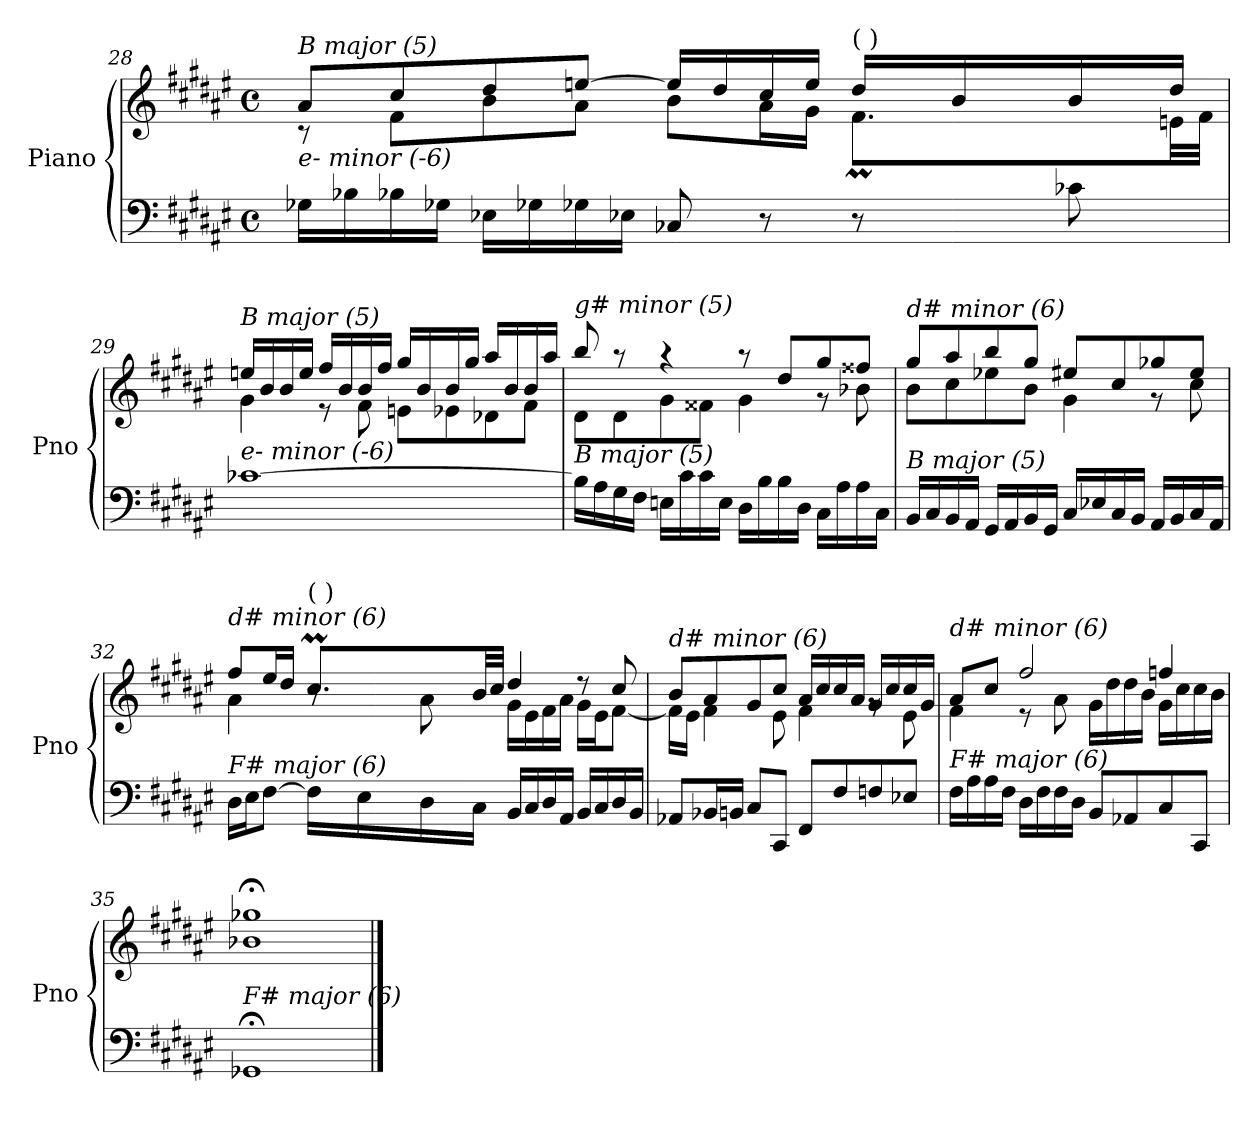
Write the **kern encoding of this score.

**kern	**kern
*part1	*part1
*staff2	*staff1
*I"Piano	*
*I'Pno	*
!!LO:PB:g=z
*clefF4	*clefG2
*k[f#c#g#d#a#e#]	*k[f#c#g#d#a#e#]
*M4/4	*M4/4
*met(c)	*met(c)
=28	=28
*^	*^
*	*	*	*^
!	!	!LO:TX:i:t=B major (5)	!	!
!LO:TX:i:t=e- minor (-6)	!	!	!	!
2.ryy	16G-Xi\LL	8a#/L	8r	2.ryy
.	16B-Xi\	.	.	.
.	16B-Xi\	8cc#/	8f#\L	.
.	16G-Xi\JJ	.	.	.
.	16E-Xi\LL	8dd#/	8b\	.
.	16G-Xi\	.	.	.
.	16G-Xi\	[8een/J	8a#\J	.
.	16E-Xi\JJ	.	.	.
.	8C-Xi/	16ee/LL]	8b\L	.
.	.	16dd#/	.	.
.	8r	16cc#/	16a#\L	.
.	.	16ee/JJ	16g#\JJ	.
*	*	*	*	*Xtuplet
!	!	!LO:TX:a:t=(   )	!	!
8.ryy	8r	16dd#/LL	8.f#M\L	128%3g#yy
.	.	.	.	128%3f#yy
.	.	.	.	128%3g#yy
.	.	16b/	.	.
.	.	.	.	128%3f#yy
.	.	.	.	128%3g#yy
.	.	.	.	128%3f#yy
.	8c-Xi\	16b/	.	.
.	.	.	.	128%3g#yy
.	.	.	.	128%3f#yy
16ryy	.	16dd#/JJ	32en\LL	16ryy
.	.	.	32f#\JJJ	.
*v	*v	*	*	*
*	*	*v	*v
=29	=29	=29
!	!LO:TX:i:t=B major (5)	!
!LO:TX:i:t=e- minor (-6)	!	!
[1c-Xi	16een/LL	4g#\
.	16b/	.
.	16b/	.
.	16ee/JJ	.
.	16ff#/LL	8r
.	16b/	.
.	16b/	8f#\
.	16ff#/JJ	.
.	16gg#/LL	8en\L
.	16b/	.
.	16b/	8e-Xi\
.	16gg#/JJ	.
.	16aa#/LL	8d-Xi\
.	16b/	.
.	16b/	8f#\J
.	16aa#/JJ	.
!!LO:LB:g=z	!!
=30	=30	=30
!	!LO:TX:i:t=g# minor (5)	!
!LO:TX:i:t=B major (5)	!	!
16B\LL]	8bb/	8d#\L
16A#\	.	.
16G#\	8r	8d#\
16F#j\JJ	.	.
16En\LL	4r	8g#\
16c#\	.	.
16c#\	.	8f##X\J
16E\JJ	.	.
16D#\LL	8r	4g#\
16B\	.	.
16B\	8dd#/L	.
16D#\JJ	.	.
16C#\LL	8gg#/	8r
16A#\	.	.
16A#\	8ff##X/J	8b-Xi\
16C#\JJ	.	.
!!LO:LB:g=z	!!
=31	=31	=31
!	!LO:TX:i:t=d# minor (6)	!
!LO:TX:i:t=B major (5)	!	!
16BB/LL	8gg#/L	8b\L
16C#/	.	.
16BB/	8aa#/	8cc#\
16AA#/JJ	.	.
16GG#/LL	8bb/	8ee-Xi\
16AA#/	.	.
16BB/	8gg#/J	8b\J
16GG#/JJ	.	.
16C#/LL	8ee#/L	4g#\
16E-Xi/	.	.
16C#/	8cc#/	.
16BB/JJ	.	.
16AA#/LL	8gg-Xi/	8r
16BB/	.	.
16C#/	8ee#/J	8cc#\
16AA#/JJ	.	.
=32	=32	=32
*^	*	*^
!	!	!LO:TX:i:t=d# minor (6)	!	!
!LO:TX:i:t=F# major (6)	!	!	!	!
4ryy	16D#\LL	8ff#/L	4a#\	4ryy
.	16E#\J	.	.	.
.	[8F#\J	16ee#/L	.	.
.	.	16dd#/JJ	.	.
!	!	!LO:TX:a:t=(   )	!	!
8.ryy	16F#\LL]	8.cc#M/L	8r	128%3dd#yy
.	.	.	.	128%3cc#yy
.	.	.	.	128%3dd#yy
.	16E#\	.	.	.
.	.	.	.	128%3cc#yy
.	.	.	.	128%3dd#yy
.	.	.	.	128%3cc#yy
.	16D#\	.	8a#\	.
.	.	.	.	128%3dd#yy
.	.	.	.	128%3cc#yy
2ryy	16C#\JJ	32b/LL	.	2ryy
.	.	32cc#/JJJ	.	.
.	16BB/LL	4dd#/	16g#\LL	.
.	16C#/	.	16e#\	.
.	16D#/	.	16f#\	.
.	16AA#/JJ	.	16a#\JJ	.
.	16BB/LL	8r	16g#\LL	.
.	16C#/	.	16e#\J	.
.	16D#/	8cc#/	[8f#\J	.
16ryy	16BB/JJ	.	.	16ryy
!!LO:LB:g=z
=33	=33	=33	=33	=33
!	!	!LO:TX:i:t=d# minor (6)	!	!
!LO:TX:i:t=F# major (6)	!	!	!	!
*v	*v	*	*	*
*	*	*v	*v
8AA-Xi/L	8b/L	16f#\LL]
.	.	16e#\JJ
16BB-Xi/L	8a#/	4f#\
16BB/JJ	.	.
8C#/L	8g#/	.
8CC#/J	8cc#/J	8e#\
8FF#/L	16a#/LL	4f#\
.	16cc#/	.
8F#/	16cc#/	.
.	16a#/JJ	.
8Fni/	16g#/LL	8rg
.	16cc#/	.
8E-Xi/J	16cc#/	8e#\
.	16g#/JJ	.
=34	=34	=34
!	!LO:TX:i:t=d# minor (6)	!
!LO:TX:i:t=F# major (6)	!	!
16F#\LL	8a#/L	4f#\
16A#\	.	.
16A#\	8cc#/J	.
16F#\JJ	.	.
16D#\LL	2ff#/	8r
16F#\	.	.
16F#\	.	8a#\
16D#\JJ	.	.
8BB/L	.	16g#\LL
.	.	16dd#\
8AA-Xi/	.	16dd#\
.	.	16b\JJ
8C#/	4ffni/	16g#\LL
.	.	16cc#\
8CC#/J	.	16cc#\
.	.	16b\JJ
=35	=35	=35
!	!LO:TX:i:t=d# minor (6)	!
!LO:TX:i:t=F# major (6)	!	!
*	*v	*v
1GG-X;i	1b-Xi;< 1gg-Xi;<
==	==
*-	*-
